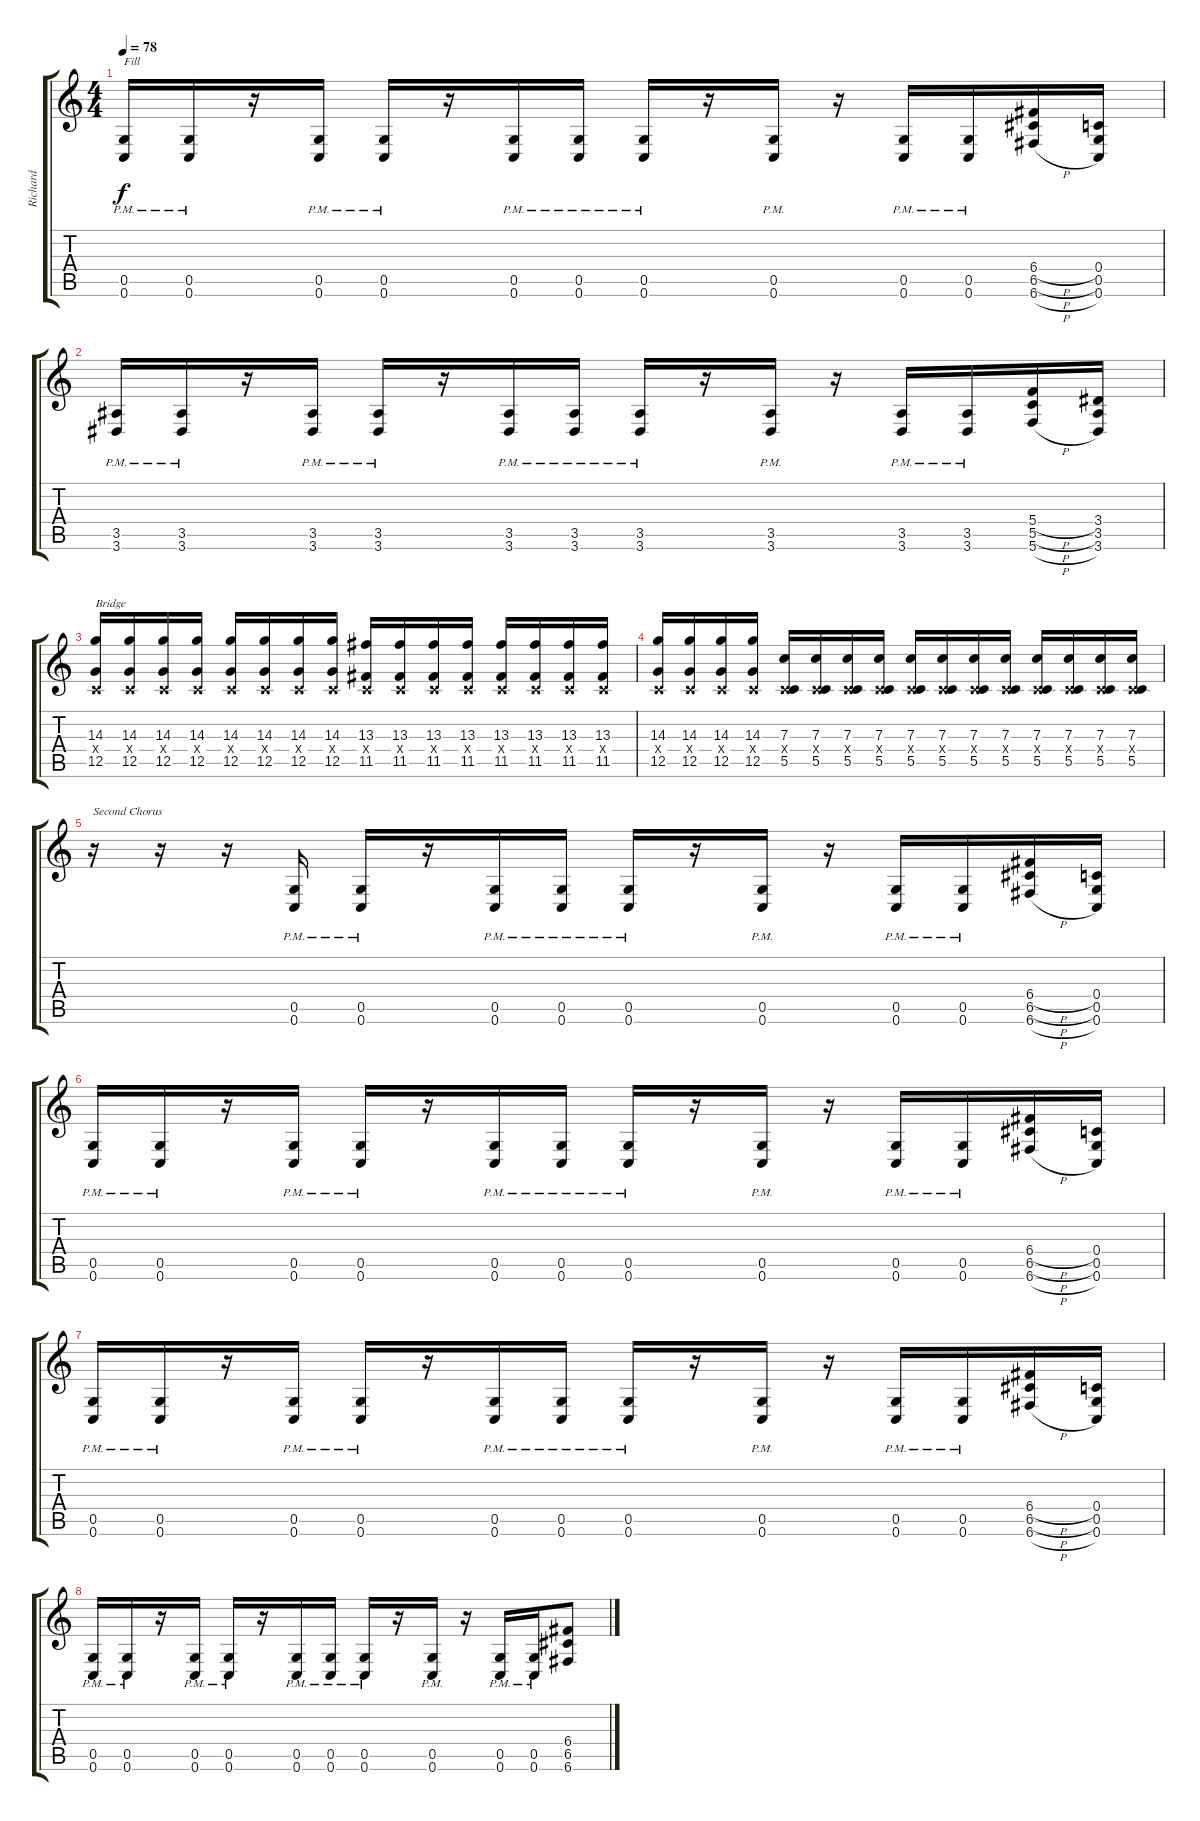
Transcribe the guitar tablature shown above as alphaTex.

\track ("Richard" "Richard") {instrument distortionguitar}
\staff {score tabs}
\tuning (D4 A3 F3 C3 G2 C2) {hide}
\ts (4 4)
\tempo 78
\clef g2
\ks c
(0.5{pm} 0.6).16{txt "Fill" dy f} (0.5{pm} 0.6).16 r.16 (0.5{pm} 0.6).16 (0.5{pm} 0.6).16 r.16 (0.5{pm} 0.6).16 (0.5{pm} 0.6).16 (0.5{pm} 0.6).16 r.16 (0.5{pm} 0.6).16 r.16 (0.5{pm} 0.6).16 (0.5{pm} 0.6).16 (6.4{h} 6.5{h} 6.6{h}).16 (0.4 0.5 0.6).16 |
(3.5{pm} 3.6).16 (3.5{pm} 3.6).16 r.16 (3.5{pm} 3.6).16 (3.5{pm} 3.6).16 r.16 (3.5{pm} 3.6).16 (3.5{pm} 3.6).16 (3.5{pm} 3.6).16 r.16 (3.5{pm} 3.6).16 r.16 (3.5{pm} 3.6).16 (3.5{pm} 3.6).16 (5.4{h} 5.5{h} 5.6{h}).16 (3.4 3.5 3.6).16 |
(14.3 0.4{x} 12.5).16{txt "Bridge" volume 10} (14.3 0.4{x} 12.5).16 (14.3 0.4{x} 12.5).16 (14.3 0.4{x} 12.5).16 (14.3 0.4{x} 12.5).16 (14.3 0.4{x} 12.5).16 (14.3 0.4{x} 12.5).16 (14.3 0.4{x} 12.5).16 (13.3 0.4{x} 11.5).16 (13.3 0.4{x} 11.5).16 (13.3 0.4{x} 11.5).16 (13.3 0.4{x} 11.5).16 (13.3 0.4{x} 11.5).16 (13.3 0.4{x} 11.5).16 (13.3 0.4{x} 11.5).16 (13.3 0.4{x} 11.5).16 |
(14.3 0.4{x} 12.5).16 (14.3 0.4{x} 12.5).16 (14.3 0.4{x} 12.5).16 (14.3 0.4{x} 12.5).16 (7.3 0.4{x} 5.5).16 (7.3 0.4{x} 5.5).16 (7.3 0.4{x} 5.5).16 (7.3 0.4{x} 5.5).16 (7.3 0.4{x} 5.5).16 (7.3 0.4{x} 5.5).16 (7.3 0.4{x} 5.5).16 (7.3 0.4{x} 5.5).16 (7.3 0.4{x} 5.5).16 (7.3 0.4{x} 5.5).16 (7.3 0.4{x} 5.5).16 (7.3 0.4{x} 5.5).16 |
r.16{txt "Second Chorus"} r.16 r.16 (0.5{pm} 0.6).16 (0.5{pm} 0.6).16 r.16 (0.5{pm} 0.6).16 (0.5{pm} 0.6).16 (0.5{pm} 0.6).16 r.16 (0.5{pm} 0.6).16 r.16 (0.5{pm} 0.6).16 (0.5{pm} 0.6).16 (6.4{h} 6.5{h} 6.6{h}).16 (0.4 0.5 0.6).16 |
(0.5{pm} 0.6).16 (0.5{pm} 0.6).16 r.16 (0.5{pm} 0.6).16 (0.5{pm} 0.6).16 r.16 (0.5{pm} 0.6).16 (0.5{pm} 0.6).16 (0.5{pm} 0.6).16 r.16 (0.5{pm} 0.6).16 r.16 (0.5{pm} 0.6).16 (0.5{pm} 0.6).16 (6.4{h} 6.5{h} 6.6{h}).16 (0.4 0.5 0.6).16 |
(0.5{pm} 0.6).16 (0.5{pm} 0.6).16 r.16 (0.5{pm} 0.6).16 (0.5{pm} 0.6).16 r.16 (0.5{pm} 0.6).16 (0.5{pm} 0.6).16 (0.5{pm} 0.6).16 r.16 (0.5{pm} 0.6).16 r.16 (0.5{pm} 0.6).16 (0.5{pm} 0.6).16 (6.4{h} 6.5{h} 6.6{h}).16 (0.4 0.5 0.6).16 |
(0.5{pm} 0.6).16 (0.5{pm} 0.6).16 r.16 (0.5{pm} 0.6).16 (0.5{pm} 0.6).16 r.16 (0.5{pm} 0.6).16 (0.5{pm} 0.6).16 (0.5{pm} 0.6).16 r.16 (0.5{pm} 0.6).16 r.16 (0.5{pm} 0.6).16 (0.5{pm} 0.6).16 (6.4 6.5 6.6).8
